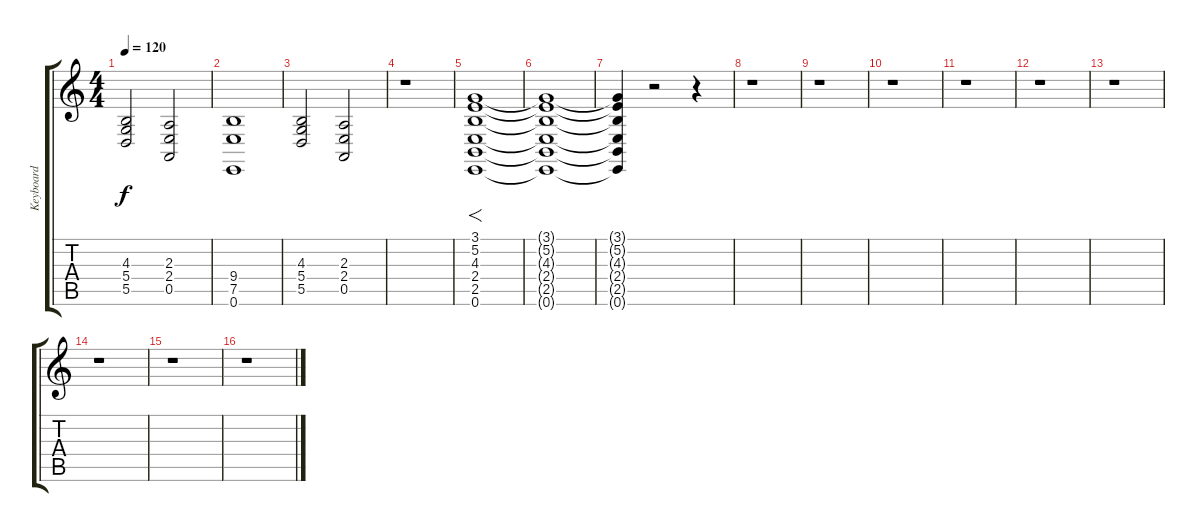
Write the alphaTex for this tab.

\track ("Keyboard" "Keyboard") {instrument fx2soundtrack}
\staff {score tabs}
\tuning (E4 B3 G3 D3 A2 E2) {hide}
\ts (4 4)
\tempo 120
\clef g2
\ks c
(4.3 5.4 5.5).2{dy f} (2.3 2.4 0.5).2 |
(9.4 7.5 0.6).1 |
(4.3 5.4 5.5).2 (2.3 2.4 0.5).2 |
r.1 |
(3.1 5.2 4.3 2.4 2.5 0.6).1{f instrument synthstrings2} |
(3.1{t} 5.2{t} 4.3{t} 2.4{t} 2.5{t} 0.6{t}).1 |
(3.1{t} 5.2{t} 4.3{t} 2.4{t} 2.5{t} 0.6{t}).4 r.2 r.4 |
r.1 |
r.1 |
r.1 |
r.1 |
r.1 |
r.1 |
r.1 |
r.1 |
r.1
